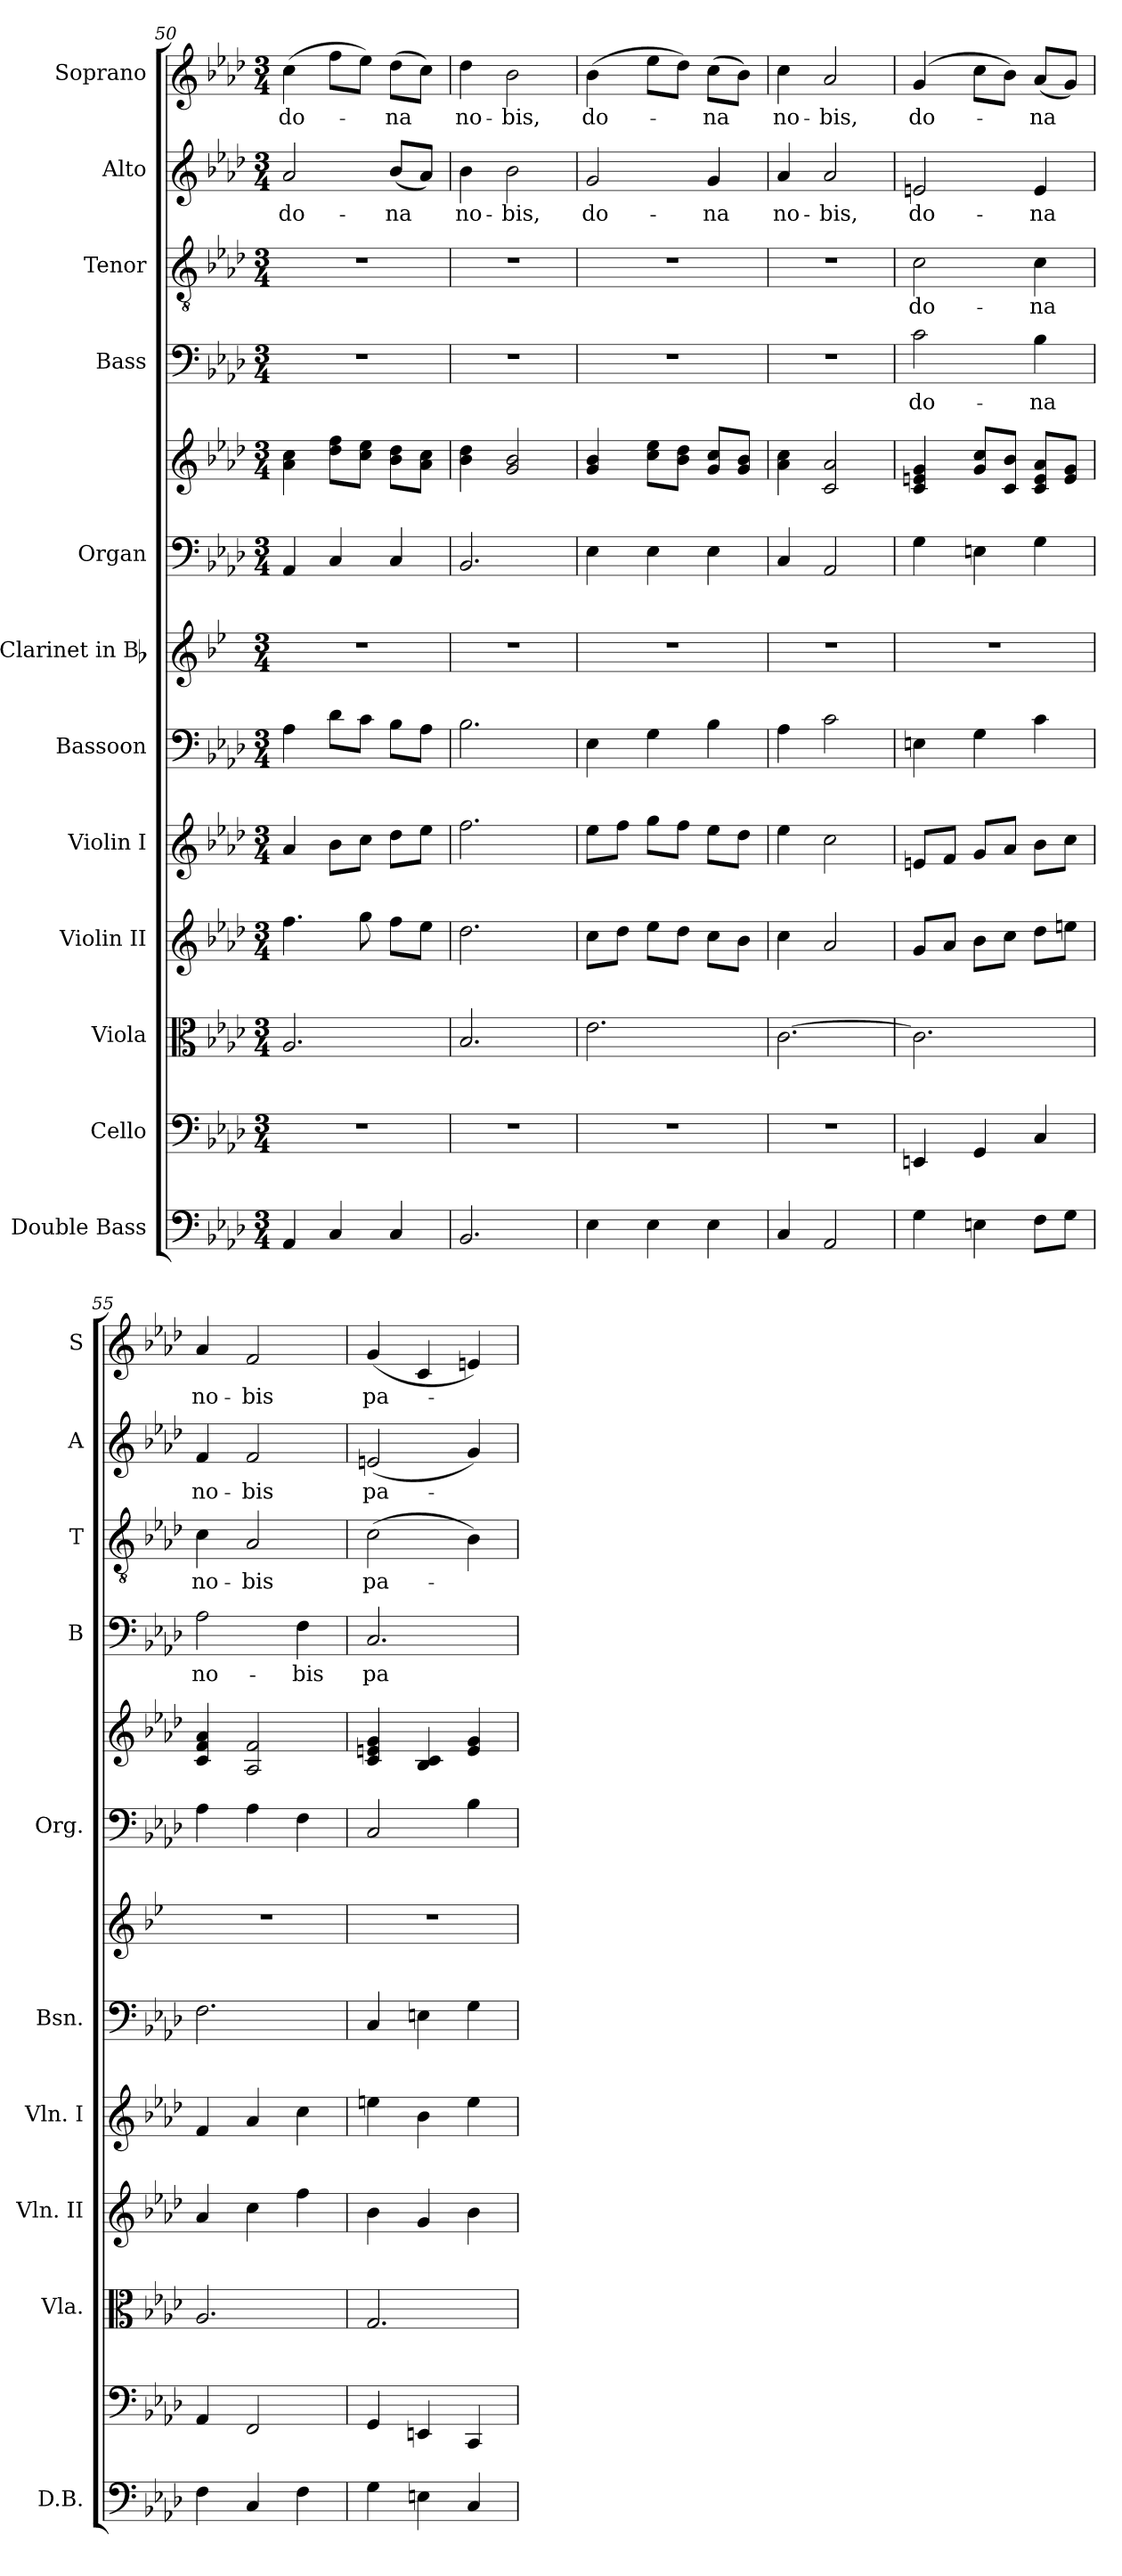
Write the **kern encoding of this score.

**kern	**kern	**kern	**kern	**kern	**kern	**kern	**kern	**kern	**kern	**text	**kern	**text	**kern	**text	**kern	**text
*part12	*part11	*part10	*part9	*part8	*part7	*part6	*part5	*part5	*part4	*part4	*part3	*part3	*part2	*part2	*part1	*part1
*staff13	*staff12	*staff11	*staff10	*staff9	*staff8	*staff7	*staff6	*staff5	*staff4	*staff4	*staff3	*staff3	*staff2	*staff2	*staff1	*staff1
*I"Double Bass	*I"Cello	*I"Viola	*I"Violin II	*I"Violin I	*I"Bassoon	*I"Clarinet in Bb	*I"Organ	*	*I"Bass	*	*I"Tenor	*	*I"Alto	*	*I"Soprano	*
*I'D.B.	*	*I'Vla.	*I'Vln. II	*I'Vln. I	*I'Bsn.	*	*I'Org.	*	*I'B	*	*I'T	*	*I'A	*	*I'S	*
*clefF4	*clefF4	*clefC3	*clefG2	*clefG2	*clefF4	*clefG2	*clefF4	*clefG2	*clefF4	*	*clefGv2	*	*clefG2	*	*clefG2	*
*ITrd7c12	*	*	*	*	*	*ITrd1c2	*	*	*	*	*	*	*	*	*	*
*k[b-e-a-d-]	*k[b-e-a-d-]	*k[b-e-a-d-]	*k[b-e-a-d-]	*k[b-e-a-d-]	*k[b-e-a-d-]	*k[b-e-a-d-]	*k[b-e-a-d-]	*k[b-e-a-d-]	*k[b-e-a-d-]	*	*k[b-e-a-d-]	*	*k[b-e-a-d-]	*	*k[b-e-a-d-]	*
*f:	*f:	*f:	*f:	*f:	*f:	*f:	*f:	*f:	*f:	*	*f:	*	*f:	*	*f:	*
*M3/4	*M3/4	*M3/4	*M3/4	*M3/4	*M3/4	*M3/4	*M3/4	*M3/4	*M3/4	*	*M3/4	*	*M3/4	*	*M3/4	*
=50	=50	=50	=50	=50	=50	=50	=50	=50	=50	=50	=50	=50	=50	=50	=50	=50
!	!	!	!	!	!	!	!	!	!	!	!	!	!	!LO:LY:b	!	!LO:LY:b
4AAA-/	2.r	2.A-/	4.ff\	4a-/	4A-\	2.r	4AA-/	4a-\ 4cc\	2.r	.	2.r	.	2a-/	do-	(>4cc\	do-
4CC/	.	.	.	8b-\L	8d-\L	.	4C/	8dd-\ 8ff\L	.	.	.	.	.	.	8ff\L	.
.	.	.	8gg\	8cc\J	8c\J	.	.	8cc\ 8ee-\J	.	.	.	.	.	.	8ee-\J)	.
!	!	!	!	!	!	!	!	!	!	!	!	!	!	!LO:LY:b	!	!LO:LY:b
4CC/	.	.	8ff\L	8dd-\L	8B-\L	.	4C/	8b-\ 8dd-\L	.	.	.	.	(<8b-/L	-na	(>8dd-\L	-na
.	.	.	8ee-\J	8ee-\J	8A-\J	.	.	8a-\ 8cc\J	.	.	.	.	8a-/J)	.	8cc\J)	.
!!LO:PB:g=z
=51	=51	=51	=51	=51	=51	=51	=51	=51	=51	=51	=51	=51	=51	=51	=51	=51
!	!	!	!	!	!	!	!	!	!	!	!	!	!	!LO:LY:b	!	!LO:LY:b
2.BBB-/	2.r	2.B-/	2.dd-\	2.ff\	2.B-\	2.r	2.BB-/	4b-\ 4dd-\	2.r	.	2.r	.	4b-\	no-	4dd-\	no-
!	!	!	!	!	!	!	!	!	!	!	!	!	!	!LO:LY:b	!	!LO:LY:b
.	.	.	.	.	.	.	.	2g/ 2b-/	.	.	.	.	2b-\	-bis,	2b-\	-bis,
=52	=52	=52	=52	=52	=52	=52	=52	=52	=52	=52	=52	=52	=52	=52	=52	=52
!	!	!	!	!	!	!	!	!	!	!	!	!	!	!LO:LY:b	!	!LO:LY:b
4EE-\	2.r	2.e-\	8cc\L	8ee-\L	4E-\	2.r	4E-\	4g/ 4b-/	2.r	.	2.r	.	2g/	do-	(>4b-\	do-
.	.	.	8dd-\J	8ff\J	.	.	.	.	.	.	.	.	.	.	.	.
4EE-\	.	.	8ee-\L	8gg\L	4G\	.	4E-\	8cc\ 8ee-\L	.	.	.	.	.	.	8ee-\L	.
.	.	.	8dd-\J	8ff\J	.	.	.	8b-\ 8dd-\J	.	.	.	.	.	.	8dd-\J)	.
!	!	!	!	!	!	!	!	!	!	!	!	!	!	!LO:LY:b	!	!LO:LY:b
4EE-\	.	.	8cc\L	8ee-\L	4B-\	.	4E-\	8g/ 8cc/L	.	.	.	.	4g/	-na	(>8cc\L	-na
.	.	.	8b-\J	8dd-\J	.	.	.	8g/ 8b-/J	.	.	.	.	.	.	8b-\J)	.
=53	=53	=53	=53	=53	=53	=53	=53	=53	=53	=53	=53	=53	=53	=53	=53	=53
!	!	!	!	!	!	!	!	!	!	!	!	!	!	!LO:LY:b	!	!LO:LY:b
4CC/	2.r	[2.c\	4cc\	4ee-\	4A-\	2.r	4C/	4a-\ 4cc\	2.r	.	2.r	.	4a-/	no-	4cc\	no-
!	!	!	!	!	!	!	!	!	!	!	!	!	!	!LO:LY:b	!	!LO:LY:b
2AAA-/	.	.	2a-/	2cc\	2c\	.	2AA-/	2c/ 2a-/	.	.	.	.	2a-/	-bis,	2a-/	-bis,
=54	=54	=54	=54	=54	=54	=54	=54	=54	=54	=54	=54	=54	=54	=54	=54	=54
!	!	!	!	!	!	!	!	!	!	!LO:LY:b	!	!LO:LY:b	!	!LO:LY:b	!	!LO:LY:b
4GG\	4EEn/	2.c\]	8g/L	8en/L	4En\	2.r	4G\	4c/ 4en/ 4g/	2c\	do-	2c\	do-	2en/	do-	(4g/	do-
.	.	.	8a-/J	8f/J	.	.	.	.	.	.	.	.	.	.	.	.
4EEn\	4GG/	.	8b-\L	8g/L	4G\	.	4En\	8g/ 8cc/L	.	.	.	.	.	.	8cc\L	.
.	.	.	8cc\J	8a-/J	.	.	.	8c/ 8b-/J	.	.	.	.	.	.	8b-\J)	.
!	!	!	!	!	!	!	!	!	!	!LO:LY:b	!	!LO:LY:b	!	!LO:LY:b	!	!LO:LY:b
8FF\L	4C/	.	8dd-\L	8b-\L	4c\	.	4G\	8c/ 8e/ 8a-/L	4B-\	-na	4c\	-na	4e/	-na	(<8a-/L	-na
8GG\J	.	.	8een\J	8cc\J	.	.	.	8e/ 8g/J	.	.	.	.	.	.	8g/J)	.
=55	=55	=55	=55	=55	=55	=55	=55	=55	=55	=55	=55	=55	=55	=55	=55	=55
!	!	!	!	!	!	!	!	!	!	!LO:LY:b	!	!LO:LY:b	!	!LO:LY:b	!	!LO:LY:b
4FF\	4AA-/	2.A-/	4a-/	4f/	2.F\	2.r	4A-\	4c/ 4f/ 4a-/	2A-\	no-	4c\	no-	4f/	no-	4a-/	no-
!	!	!	!	!	!	!	!	!	!	!	!	!LO:LY:b	!	!LO:LY:b	!	!LO:LY:b
4CC/	2FF/	.	4cc\	4a-/	.	.	4A-\	2A-/ 2f/	.	.	2A-/	-bis	2f/	-bis	2f/	-bis
!	!	!	!	!	!	!	!	!	!	!LO:LY:b	!	!	!	!	!	!
4FF\	.	.	4ff\	4cc\	.	.	4F\	.	4F\	-bis	.	.	.	.	.	.
=56	=56	=56	=56	=56	=56	=56	=56	=56	=56	=56	=56	=56	=56	=56	=56	=56
!	!	!	!	!	!	!	!	!	!	!LO:LY:b	!	!LO:LY:b	!	!LO:LY:b	!	!LO:LY:b
4GG\	4GG/	2.G/	4b-\	4een\	4C/	2.r	2C/	4c/ 4en/ 4g/	2.C/	pa-	(>2c\	pa-	(<2en/	pa-	(<4g/	pa-
4EEn\	4EEn/	.	4g/	4b-\	4En\	.	.	4B-/ 4c/	.	.	.	.	.	.	4c/	.
4CC/	4CC/	.	4b-\	4ee\	4G\	.	4B-\	4e/ 4g/	.	.	4B-\)	.	4g/)	.	4en/)	.
=	=	=	=	=	=	=	=	=	=	=	=	=	=	=	=	=
*-	*-	*-	*-	*-	*-	*-	*-	*-	*-	*-	*-	*-	*-	*-	*-	*-
